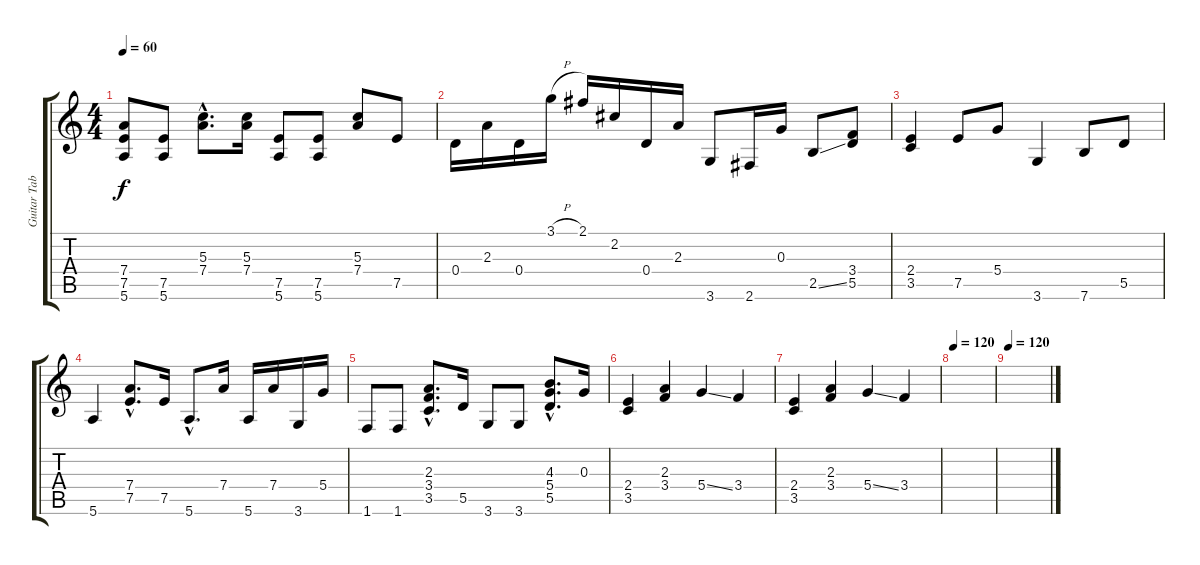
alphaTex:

\track ("Guitar Tab" "Guitar Tab") {instrument electricguitarclean}
\staff {score tabs}
\tuning (E4 B3 G3 D3 A2 E2) {hide}
\ts (4 4)
\tempo 60
\clef g2
\ks c
(7.4{t} 7.5{t} 5.6{t}).8{dy f} (7.5 5.6).8 (5.3{hac} 7.4{hac}).8{d} (5.3 7.4).16 (7.5 5.6).8 (7.5 5.6).8 (5.3 7.4).8 7.5.8 |
0.4.16 2.3.16 0.4.16 3.1{h}.16 2.1.16 2.2.16 0.4.16 2.3.16 3.6.8 2.6.16 0.3.16 2.5{ss}.8 (3.4 5.5).8 |
(2.4 3.5).4 7.5.8 5.4.8 3.6.4 7.6.8 5.5.8 |
5.6.4 (7.4{hac} 7.5{hac}).8{d} 7.5.16 5.6{hac}.8{d} 7.4.16 5.6.16 7.4.16 3.6.16 5.4.16 |
1.6.8 1.6.8 (2.3{hac} 3.4{hac} 3.5{hac}).8{d} 5.5.16 3.6.8 3.6.8 (4.3{hac} 5.4{hac} 5.5{hac}).8{d} 0.3.16 |
(2.4 3.5).4 (2.3 3.4).4 5.4{ss}.4 3.4.4 |
(2.4 3.5).4 (2.3 3.4).4 5.4{ss}.4 3.4.4 |
\tempo 120
|
\tempo 120
